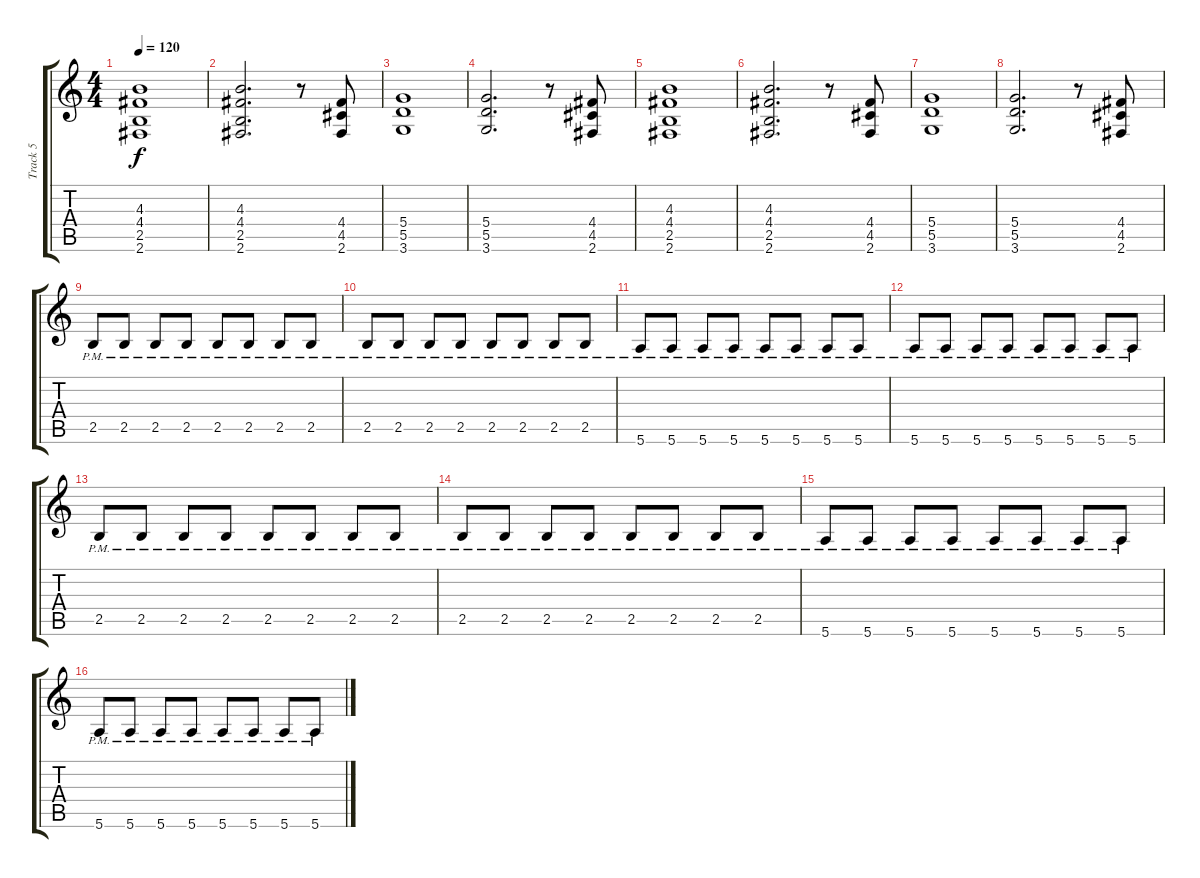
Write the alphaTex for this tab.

\track ("Track 5" "Track 5") {instrument overdrivenguitar}
\staff {score tabs}
\tuning (E4 B3 G3 D3 A2 E2) {hide}
\ts (4 4)
\tempo 120
\clef g2
\ks c
(4.3 4.4 2.5 2.6).1{dy f} |
(4.3 4.4 2.5 2.6).2{d} r.8 (4.4 4.5 2.6).8 |
(5.4 5.5 3.6).1 |
(5.4 5.5 3.6).2{d} r.8 (4.4 4.5 2.6).8 |
(4.3 4.4 2.5 2.6).1 |
(4.3 4.4 2.5 2.6).2{d} r.8 (4.4 4.5 2.6).8 |
(5.4 5.5 3.6).1 |
(5.4 5.5 3.6).2{d} r.8 (4.4 4.5 2.6).8 |
2.5{pm}.8 2.5{pm}.8 2.5{pm}.8 2.5{pm}.8 2.5{pm}.8 2.5{pm}.8 2.5{pm}.8 2.5{pm}.8 |
2.5{pm}.8 2.5{pm}.8 2.5{pm}.8 2.5{pm}.8 2.5{pm}.8 2.5{pm}.8 2.5{pm}.8 2.5{pm}.8 |
5.6{pm}.8 5.6{pm}.8 5.6{pm}.8 5.6{pm}.8 5.6{pm}.8 5.6{pm}.8 5.6{pm}.8 5.6{pm}.8 |
5.6{pm}.8 5.6{pm}.8 5.6{pm}.8 5.6{pm}.8 5.6{pm}.8 5.6{pm}.8 5.6{pm}.8 5.6{pm}.8 |
2.5{pm}.8 2.5{pm}.8 2.5{pm}.8 2.5{pm}.8 2.5{pm}.8 2.5{pm}.8 2.5{pm}.8 2.5{pm}.8 |
2.5{pm}.8 2.5{pm}.8 2.5{pm}.8 2.5{pm}.8 2.5{pm}.8 2.5{pm}.8 2.5{pm}.8 2.5{pm}.8 |
5.6{pm}.8 5.6{pm}.8 5.6{pm}.8 5.6{pm}.8 5.6{pm}.8 5.6{pm}.8 5.6{pm}.8 5.6{pm}.8 |
5.6{pm}.8 5.6{pm}.8 5.6{pm}.8 5.6{pm}.8 5.6{pm}.8 5.6{pm}.8 5.6{pm}.8 5.6{pm}.8
